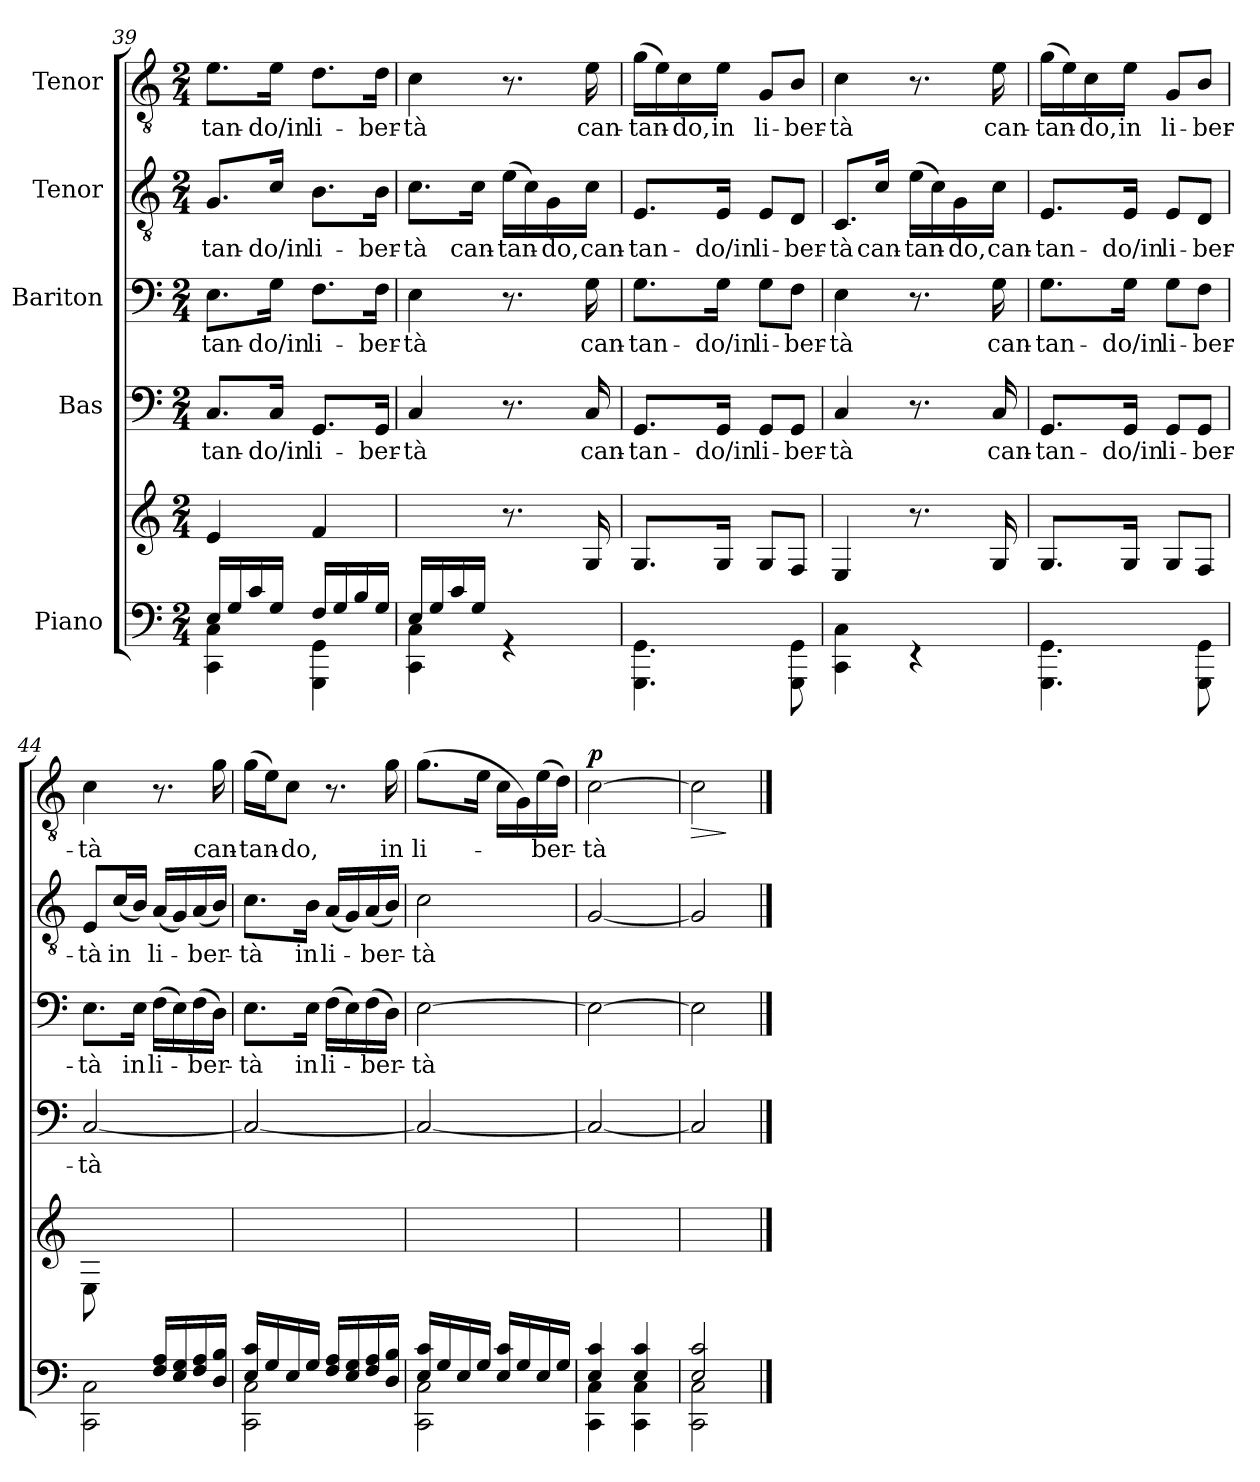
**kern	**kern	**kern	**text	**kern	**text	**kern	**text	**kern	**text	**dynam
*part5	*part5	*part4	*part4	*part3	*part3	*part2	*part2	*part1	*part1	*part1
*staff6	*staff5	*staff4	*staff4	*staff3	*staff3	*staff2	*staff2	*staff1	*staff1	*staff1
*I"Piano	*	*I"Bas	*	*I"Bariton	*	*I"Tenor	*	*I"Tenor	*	*
*clefF4	*clefG2	*clefF4	*	*clefF4	*	*clefGv2	*	*clefGv2	*	*
*k[]	*k[]	*k[]	*	*k[]	*	*k[]	*	*k[]	*	*
*M2/4	*M2/4	*M2/4	*	*M2/4	*	*M2/4	*	*M2/4	*	*
=39	=39	=39	=39	=39	=39	=39	=39	=39	=39	=39
*^	*	*	*	*	*	*	*	*	*	*
!	!	!	!	!LO:LY:b	!	!LO:LY:b	!	!LO:LY:b	!	!LO:LY:b	!
16E/LL	4CC\ 4C\	4e/	8.C/L	-tan-	8.E\L	-tan-	8.G/L	-tan-	8.e\L	-tan-	.
16G/	.	.	.	.	.	.	.	.	.	.	.
16c/	.	.	.	.	.	.	.	.	.	.	.
!	!	!	!	!LO:LY:b	!	!LO:LY:b	!	!LO:LY:b	!	!LO:LY:b	!
16G/JJ	.	.	16C/Jk	-do/in	16G\Jk	-do/in	16c/Jk	-do/in	16e\Jk	-do/in	.
!	!	!	!	!LO:LY:b	!	!LO:LY:b	!	!LO:LY:b	!	!LO:LY:b	!
16F/LL	4GGG\ 4GG\	4f/	8.GG/L	li-	8.F\L	li-	8.B\L	li-	8.d\L	li-	.
16G/	.	.	.	.	.	.	.	.	.	.	.
16B/	.	.	.	.	.	.	.	.	.	.	.
!	!	!	!	!LO:LY:b	!	!LO:LY:b	!	!LO:LY:b	!	!LO:LY:b	!
16G/JJ	.	.	16GG/Jk	-ber-	16F\Jk	-ber-	16B\Jk	-ber-	16d\Jk	-ber-	.
=40	=40	=40	=40	=40	=40	=40	=40	=40	=40	=40	=40
*	*^	*	*	*	*	*	*	*	*	*	*
!	!	!	!	!	!LO:LY:b	!	!LO:LY:b	!	!LO:LY:b	!	!LO:LY:b	!
16E/LL	2ryy	4CC\ 4C\	4ryy	4C/	-tà	4E\	-tà	8.c\L	-tà	4c\	-tà	.
16G/	.	.	.	.	.	.	.	.	.	.	.	.
16c/	.	.	.	.	.	.	.	.	.	.	.	.
!	!	!	!	!	!	!	!	!	!LO:LY:b	!	!	!
16G/JJ	.	.	.	.	.	.	.	16c\Jk	can-	.	.	.
!	!	!	!	!	!	!	!	!	!LO:LY:b	!	!	!
4ryy	.	4rGG	8.r	8.r	.	8.r	.	(>16e\LL	-tan-	8.r	.	.
.	.	.	.	.	.	.	.	16c\)	.	.	.	.
!	!	!	!	!	!	!	!	!	!LO:LY:b	!	!	!
.	.	.	.	.	.	.	.	16G\	-do,	.	.	.
!	!	!	!	!	!LO:LY:b	!	!LO:LY:b	!	!LO:LY:b	!	!LO:LY:b	!
.	.	.	16G/	16C/	can-	16G\	can-	16c\JJ	can-	16e\	can-	.
*	*v	*v	*	*	*	*	*	*	*	*	*	*
=41	=41	=41	=41	=41	=41	=41	=41	=41	=41	=41	=41
!	!	!	!	!LO:LY:b	!	!LO:LY:b	!	!LO:LY:b	!	!LO:LY:b	!
2ryy	4.GGG\ 4.GG\	8.G/L	8.GG/L	-tan-	8.G\L	-tan-	8.E/L	-tan-	(>16g\LL	-tan-	.
.	.	.	.	.	.	.	.	.	16e\)	.	.
!	!	!	!	!	!	!	!	!	!	!LO:LY:b	!
.	.	.	.	.	.	.	.	.	16c\	-do,	.
!	!	!	!	!LO:LY:b	!	!LO:LY:b	!	!LO:LY:b	!	!LO:LY:b	!
.	.	16G/Jk	16GG/Jk	-do/in	16G\Jk	-do/in	16E/Jk	-do/in	16e\JJ	in	.
!	!	!	!	!LO:LY:b	!	!LO:LY:b	!	!LO:LY:b	!	!LO:LY:b	!
.	.	8G/L	8GG/L	li-	8G\L	li-	8E/L	li-	8G/L	li-	.
!	!	!	!	!LO:LY:b	!	!LO:LY:b	!	!LO:LY:b	!	!LO:LY:b	!
.	8GGG\ 8GG\	8F/J	8GG/J	-ber-	8F\J	-ber-	8D/J	-ber-	8B/J	-ber-	.
=42	=42	=42	=42	=42	=42	=42	=42	=42	=42	=42	=42
!	!	!	!	!LO:LY:b	!	!LO:LY:b	!	!LO:LY:b	!	!LO:LY:b	!
2ryy	4CC\ 4C\	4E/	4C/	-tà	4E\	-tà	8.C/L	-tà	4c\	-tà	.
!	!	!	!	!	!	!	!	!LO:LY:b	!	!	!
.	.	.	.	.	.	.	16c/Jk	can-	.	.	.
!	!	!	!	!	!	!	!	!LO:LY:b	!	!	!
.	4rEE	8.r	8.r	.	8.r	.	(>16e\LL	-tan-	8.r	.	.
.	.	.	.	.	.	.	16c\)	.	.	.	.
!	!	!	!	!	!	!	!	!LO:LY:b	!	!	!
.	.	.	.	.	.	.	16G\	-do,	.	.	.
!	!	!	!	!LO:LY:b	!	!LO:LY:b	!	!LO:LY:b	!	!LO:LY:b	!
.	.	16G/	16C/	can-	16G\	can-	16c\JJ	can-	16e\	can-	.
!!LO:LB:g=z
=43	=43	=43	=43	=43	=43	=43	=43	=43	=43	=43	=43
!	!	!	!	!LO:LY:b	!	!LO:LY:b	!	!LO:LY:b	!	!LO:LY:b	!
2ryy	4.GGG\ 4.GG\	8.G/L	8.GG/L	-tan-	8.G\L	-tan-	8.E/L	-tan-	(>16g\LL	-tan-	.
.	.	.	.	.	.	.	.	.	16e\)	.	.
!	!	!	!	!	!	!	!	!	!	!LO:LY:b	!
.	.	.	.	.	.	.	.	.	16c\	-do,	.
!	!	!	!	!LO:LY:b	!	!LO:LY:b	!	!LO:LY:b	!	!LO:LY:b	!
.	.	16G/Jk	16GG/Jk	-do/in	16G\Jk	-do/in	16E/Jk	-do/in	16e\JJ	in	.
!	!	!	!	!LO:LY:b	!	!LO:LY:b	!	!LO:LY:b	!	!LO:LY:b	!
.	.	8G/L	8GG/L	li-	8G\L	li-	8E/L	li-	8G/L	li-	.
!	!	!	!	!LO:LY:b	!	!LO:LY:b	!	!LO:LY:b	!	!LO:LY:b	!
.	8GGG\ 8GG\	8F/J	8GG/J	-ber-	8F\J	-ber-	8D/J	-ber-	8B/J	-ber-	.
=44	=44	=44	=44	=44	=44	=44	=44	=44	=44	=44	=44
*	*^	*	*	*	*	*	*	*	*	*	*
!	!	!	!	!	!LO:LY:b	!	!LO:LY:b	!	!LO:LY:b	!	!LO:LY:b	!
8ryy	2ryy	2CC\ 2C\	8E\L	[2C/	-tà	8.E\L	-tà	8E/L	-tà	4c\	-tà	.
!	!	!	!	!	!	!	!	!	!LO:LY:b	!	!	!
16E/L	.	.	4.ryy	.	.	.	.	(<16c/L	in	.	.	.
!	!	!	!	!	!	!	!LO:LY:b	!	!	!	!	!
16G/JJ	.	.	.	.	.	16E\Jk	in	16B/JJ)	.	.	.	.
!	!	!	!	!	!	!	!LO:LY:b	!	!LO:LY:b	!	!	!
16F/ 16A/LL	.	.	.	.	.	(>16F\LL	li-	(<16A/LL	li-	8.r	.	.
16E/ 16G/	.	.	.	.	.	16E\)	.	16G/)	.	.	.	.
!	!	!	!	!	!	!	!LO:LY:b	!	!LO:LY:b	!	!	!
16F/ 16A/	.	.	.	.	.	(>16F\	-ber-	(<16A/	-ber-	.	.	.
!	!	!	!	!	!	!	!	!	!	!	!LO:LY:b	!
16D/ 16B/JJ	.	.	.	.	.	16D\JJ)	.	16B/JJ)	.	16g\	can-	.
=45	=45	=45	=45	=45	=45	=45	=45	=45	=45	=45	=45	=45
!	!	!	!	!	!	!	!LO:LY:b	!	!LO:LY:b	!	!LO:LY:b	!
16E/ 16c/LL	2ryy	2CC\ 2C\	2ryy	2C/_	.	8.E\L	-tà	8.c\L	-tà	(>16g\LL	-tan-	.
16G/	.	.	.	.	.	.	.	.	.	16e\J)	.	.
!	!	!	!	!	!	!	!	!	!	!	!LO:LY:b	!
16E/	.	.	.	.	.	.	.	.	.	8c\J	-do,	.
!	!	!	!	!	!	!	!LO:LY:b	!	!LO:LY:b	!	!	!
16G/JJ	.	.	.	.	.	16E\Jk	in	16B\Jk	in	.	.	.
!	!	!	!	!	!	!	!LO:LY:b	!	!LO:LY:b	!	!	!
16F/ 16A/LL	.	.	.	.	.	(>16F\LL	li-	(<16A/LL	li-	8.r	.	.
16E/ 16G/	.	.	.	.	.	16E\)	.	16G/)	.	.	.	.
!	!	!	!	!	!	!	!LO:LY:b	!	!LO:LY:b	!	!	!
16F/ 16A/	.	.	.	.	.	(>16F\	-ber-	(<16A/	-ber-	.	.	.
!	!	!	!	!	!	!	!	!	!	!	!LO:LY:b	!
16D/ 16B/JJ	.	.	.	.	.	16D\JJ)	.	16B/JJ)	.	16g\	in	.
=46	=46	=46	=46	=46	=46	=46	=46	=46	=46	=46	=46	=46
!	!	!	!	!	!	!	!LO:LY:b	!	!LO:LY:b	!	!LO:LY:b	!
16E/ 16c/LL	2ryy	2CC\ 2C\	2ryy	2C/_	.	[2E\	-tà	2c\	-tà	(>8.g\L	li-	.
16G/	.	.	.	.	.	.	.	.	.	.	.	.
16E/	.	.	.	.	.	.	.	.	.	.	.	.
16G/JJ	.	.	.	.	.	.	.	.	.	16e\Jk	.	.
16E/ 16c/LL	.	.	.	.	.	.	.	.	.	16c\LL	.	.
16G/	.	.	.	.	.	.	.	.	.	16G\)	.	.
!	!	!	!	!	!	!	!	!	!	!	!LO:LY:b	!
16E/	.	.	.	.	.	.	.	.	.	(>16e\	-ber-	.
16G/JJ	.	.	.	.	.	.	.	.	.	16d\JJ)	.	.
=47	=47	=47	=47	=47	=47	=47	=47	=47	=47	=47	=47	=47
!	!	!	!	!	!	!	!	!	!	!	!LO:LY:b	!LO:DY:b
4E/ 4c/	2ryy	4CC\ 4C\	2ryy	2C/_	.	2E\_	.	[2G/	.	[2c\	-tà	p
4E/ 4c/	.	4CC\ 4C\	.	.	.	.	.	.	.	.	.	.
=48	=48	=48	=48	=48	=48	=48	=48	=48	=48	=48	=48	=48
!	!	!	!	!	!	!	!	!	!	!	!	!LO:HP:b
2E/ 2c/	2ryy	2CC\ 2C\	2ryy	2C/]	.	2E\]	.	2G/]	.	2c\]	.	>
*v	*v	*v	*	*	*	*	*	*	*	*	*	*
.	.	.	.	.	.	.	.	.	.	]
==	==	==	==	==	==	==	==	==	==	==
*-	*-	*-	*-	*-	*-	*-	*-	*-	*-	*-
